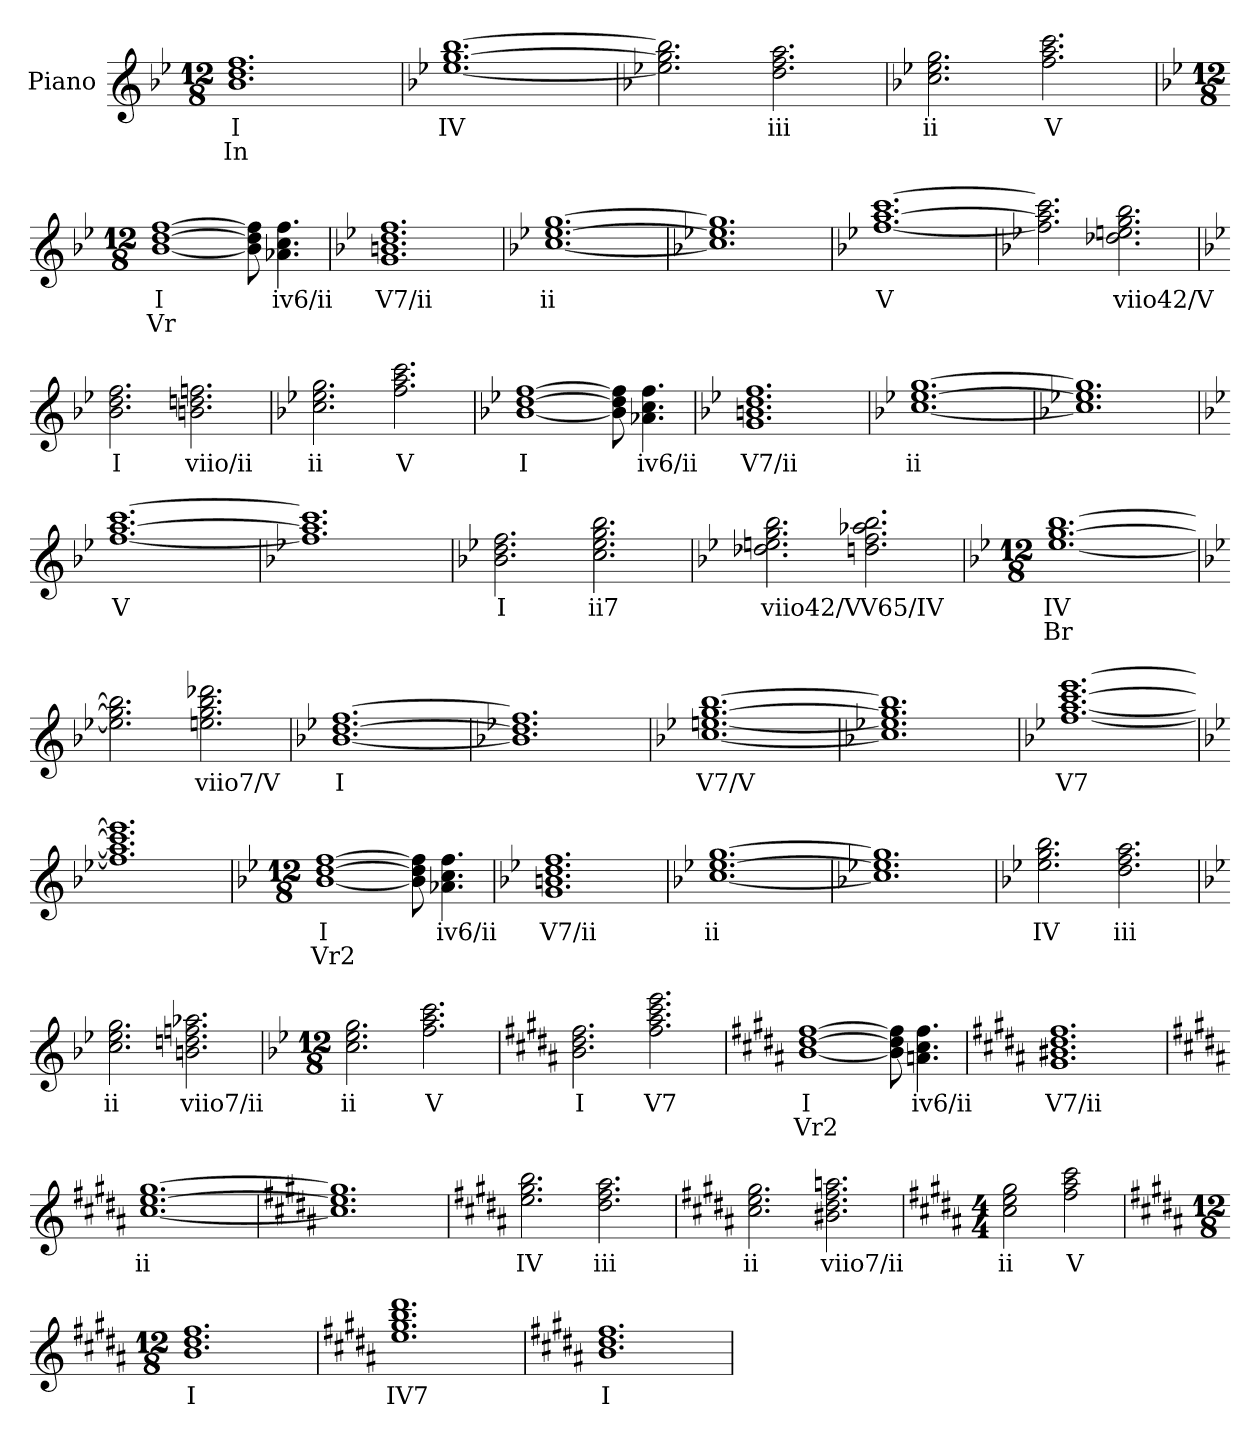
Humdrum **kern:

**kern	**text	**text
*part1	*part1	*part1
*staff1	*staff1	*staff1
*I"Piano	*	*
*I'Pno	*	*
*k[b-e-]	*	*
*B-:	*	*
*M12/8	*	*
=	=	=
1.b- 1.dd 1.ff	I	In
=	=	=
*k[b-e-]	*	*
*B-:	*	*
[1.ee- [1.gg [1.bb-	IV	.
=	=	=
*k[b-e-]	*	*
*B-:	*	*
2.ee-] 2.gg] 2.bb-]	.	.
2.dd 2.ff 2.aa	iii	.
=	=	=
*k[b-e-]	*	*
*B-:	*	*
2.cc 2.ee- 2.gg	ii	.
2.ff 2.aa 2.ccc	V	.
=	=	=
*k[b-e-]	*	*
*B-:	*	*
*M12/8	*	*
[1b- [1dd [1ff	I	Vr
8b-] 8dd] 8ff]	.	.
4.a-X 4.cc 4.ff	iv6/ii	.
=	=	=
*k[b-e-]	*	*
*B-:	*	*
1.g 1.bn 1.dd 1.ff	V7/ii	.
=	=	=
*k[b-e-]	*	*
*B-:	*	*
[1.cc [1.ee- [1.gg	ii	.
=	=	=
*k[b-e-]	*	*
*B-:	*	*
1.cc] 1.ee-] 1.gg]	.	.
=	=	=
*k[b-e-]	*	*
*B-:	*	*
[1.ff [1.aa [1.ccc	V	.
=	=	=
*k[b-e-]	*	*
*B-:	*	*
2.ff] 2.aa] 2.ccc]	.	.
2.dd-X 2.een 2.gg 2.bb-	viio42/V	.
=	=	=
*k[b-e-]	*	*
*B-:	*	*
2.b- 2.dd 2.ff	I	.
2.bn 2.ddn 2.ffn	viio/ii	.
=	=	=
*k[b-e-]	*	*
*B-:	*	*
2.cc 2.ee- 2.gg	ii	.
2.ff 2.aa 2.ccc	V	.
=	=	=
*k[b-e-]	*	*
*B-:	*	*
[1b- [1dd [1ff	I	.
8b-] 8dd] 8ff]	.	.
4.a-X 4.cc 4.ff	iv6/ii	.
=	=	=
*k[b-e-]	*	*
*B-:	*	*
1.g 1.bn 1.dd 1.ff	V7/ii	.
=	=	=
*k[b-e-]	*	*
*B-:	*	*
[1.cc [1.ee- [1.gg	ii	.
=	=	=
*k[b-e-]	*	*
*B-:	*	*
1.cc] 1.ee-] 1.gg]	.	.
=	=	=
*k[b-e-]	*	*
*B-:	*	*
[1.ff [1.aa [1.ccc	V	.
=	=	=
*k[b-e-]	*	*
*B-:	*	*
1.ff] 1.aa] 1.ccc]	.	.
=	=	=
*k[b-e-]	*	*
*B-:	*	*
2.b- 2.dd 2.ff	I	.
2.cc 2.ee- 2.gg 2.bb-	ii7	.
=	=	=
*k[b-e-]	*	*
*B-:	*	*
2.dd-X 2.een 2.gg 2.bb-	viio42/V	.
2.ddn 2.ff 2.aa-X 2.bb-	V65/IV	.
=	=	=
*k[b-e-]	*	*
*B-:	*	*
*M12/8	*	*
[1.ee- [1.gg [1.bb-	IV	Br
=	=	=
*k[b-e-]	*	*
*B-:	*	*
2.ee-] 2.gg] 2.bb-]	.	.
2.een 2.gg 2.bb- 2.ddd-X	viio7/V	.
=	=	=
*k[b-e-]	*	*
*B-:	*	*
[1.b- [1.dd [1.ff	I	.
=	=	=
*k[b-e-]	*	*
*B-:	*	*
1.b-] 1.dd] 1.ff]	.	.
=	=	=
*k[b-e-]	*	*
*B-:	*	*
[1.cc [1.een [1.gg [1.bb-	V7/V	.
=	=	=
*k[b-e-]	*	*
*B-:	*	*
1.cc] 1.een] 1.gg] 1.bb-]	.	.
=	=	=
*k[b-e-]	*	*
*B-:	*	*
[1.ff [1.aa [1.ccc [1.eee-	V7	.
=	=	=
*k[b-e-]	*	*
*B-:	*	*
1.ff] 1.aa] 1.ccc] 1.eee-]	.	.
=	=	=
*k[b-e-]	*	*
*B-:	*	*
*M12/8	*	*
[1b- [1dd [1ff	I	Vr2
8b-] 8dd] 8ff]	.	.
4.a-X 4.cc 4.ff	iv6/ii	.
=	=	=
*k[b-e-]	*	*
*B-:	*	*
1.g 1.bn 1.dd 1.ff	V7/ii	.
=	=	=
*k[b-e-]	*	*
*B-:	*	*
[1.cc [1.ee- [1.gg	ii	.
=	=	=
*k[b-e-]	*	*
*B-:	*	*
1.cc] 1.ee-] 1.gg]	.	.
=	=	=
*k[b-e-]	*	*
*B-:	*	*
2.ee- 2.gg 2.bb-	IV	.
2.dd 2.ff 2.aa	iii	.
=	=	=
*k[b-e-]	*	*
*B-:	*	*
2.cc 2.ee- 2.gg	ii	.
2.bn 2.ddn 2.ffn 2.aa-X	viio7/ii	.
=	=	=
*k[b-e-]	*	*
*B-:	*	*
*M12/8	*	*
2.cc 2.ee- 2.gg	ii	.
2.ff 2.aa 2.ccc	V	.
=	=	=
*k[f#c#g#d#a#]	*	*
*B:	*	*
2.b 2.dd# 2.ff#	I	.
2.ff# 2.aa# 2.ccc# 2.eee	V7	.
=	=	=
*k[f#c#g#d#a#]	*	*
*B:	*	*
[1b [1dd# [1ff#	I	Vr2
8b] 8dd#] 8ff#]	.	.
4.an 4.cc# 4.ff#	iv6/ii	.
=	=	=
*k[f#c#g#d#a#]	*	*
*B:	*	*
1.g# 1.b#X 1.dd# 1.ff#	V7/ii	.
=	=	=
*k[f#c#g#d#a#]	*	*
*B:	*	*
[1.cc# [1.ee [1.gg#	ii	.
=	=	=
*k[f#c#g#d#a#]	*	*
*B:	*	*
1.cc#] 1.ee] 1.gg#]	.	.
=	=	=
*k[f#c#g#d#a#]	*	*
*B:	*	*
2.ee 2.gg# 2.bb	IV	.
2.dd# 2.ff# 2.aa#	iii	.
=	=	=
*k[f#c#g#d#a#]	*	*
*B:	*	*
2.cc# 2.ee 2.gg#	ii	.
2.b#X 2.dd# 2.ff# 2.aan	viio7/ii	.
=	=	=
*k[f#c#g#d#a#]	*	*
*B:	*	*
*M4/4	*	*
2cc# 2ee 2gg#	ii	.
2ff# 2aa# 2ccc#	V	.
=	=	=
*k[f#c#g#d#a#]	*	*
*B:	*	*
*M12/8	*	*
1.b 1.dd# 1.ff#	I	.
=	=	=
*k[f#c#g#d#a#]	*	*
*B:	*	*
1.ee 1.gg# 1.bb 1.ddd#	IV7	.
=	=	=
*k[f#c#g#d#a#]	*	*
*B:	*	*
1.b 1.dd# 1.ff#	I	.
=	=	=
*-	*-	*-
